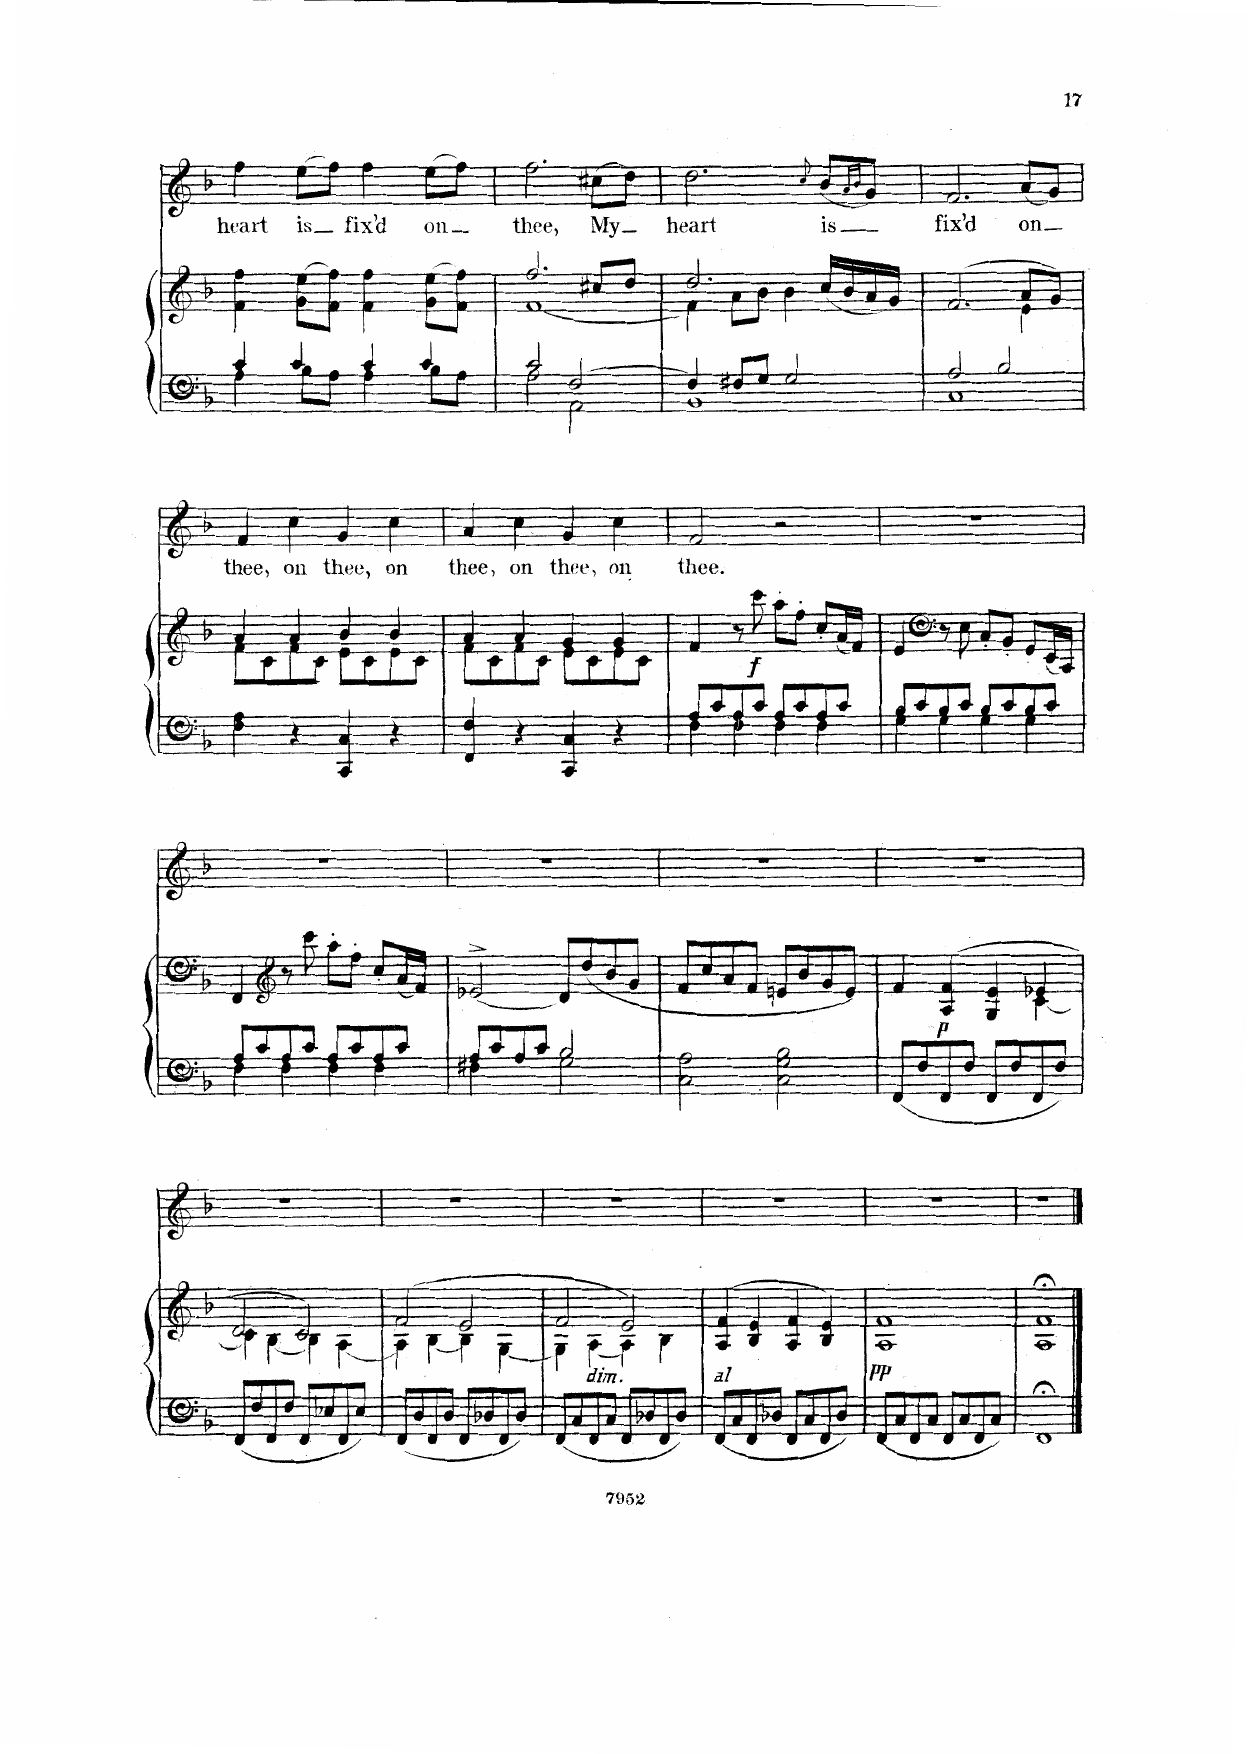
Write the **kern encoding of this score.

**kern	**kern	**dynam	**kern	**text
*part2	*part2	*part2	*part1	*part1
*staff3	*staff2	*staff2/3	*staff1	*staff1
*I"Piano	*	*	*I"Voice	*
*I'Pno	*	*	*	*
*clefF4	*clefG2	*	*clefG2	*
*k[b-]	*k[b-]	*	*k[b-]	*
*M4/4	*M4/4	*	*M4/4	*
*met(c)	*met(c)	*	*met(c)	*
=104	=104	=104	=104	=104
*^	*	*	*	*
4c/	4A\	4f\ 4ff\	.	4ff\	heart
4c/	8B-\L	(8g\ 8ee\L	.	(8ee\L	is
.	8A\J	8f\ 8ff\J)	.	8ff\J)	.
4c/	4A\	4f\ 4ff\	.	4ff\	fix’d
4c/	8B-\L	(8g\ 8ee\L	.	(8ee\L	on
.	8A\J	8f\ 8ff\J)	.	8ff\J)	.
=105	=105	=105	=105	=105	=105
*	*	*^	*	*	*
2c/	2A\	2.ff/	[1f	.	2.ff\	thee,
[2F/	2AA\	.	.	.	.	.
.	.	8cc#X/L	.	.	(8cc#X\L	My
.	.	8dd/J	.	.	8dd\J)	.
=106	=106	=106	=106	=106	=106	=106
4F/]	1BB-	2.dd/	4f\]	.	2.dd\	heart
8F#X/L	.	.	8a\L	.	.	.
8G/J	.	.	8b-\J	.	.	.
2G/	.	.	4b-\	.	.	.
.	.	.	.	.	8qcc/	.
.	.	(16cc/LL	4ryy	.	(8b-/L	is
.	.	16b-/	.	.	.	.
.	.	.	.	.	16qa/LL	.
.	.	.	.	.	16qb-/JJ	.
.	.	16a/	.	.	8g/J)	.
.	.	16g/JJ)	.	.	.	.
=107	=107	=107	=107	=107	=107	=107
2A/	1C	(2.f/	2.ryy	.	2.f/	fix’d
2B-/	.	.	.	.	.	.
.	.	8a/L	4e\	.	(8a/L	on
.	.	8g/J)	.	.	8g/J)	.
*v	*v	*	*	*	*	*
=108	=108	=108	=108	=108	=108
4F\ 4A\	4a/	8f\L	.	4f/	thee,
.	.	8c\	.	.	.
4r	4a/	8f\	.	4cc\	on
.	.	8c\J	.	.	.
4CC/ 4C/	4b-/	8e\L	.	4g/	thee,
.	.	8c\	.	.	.
4r	4b-/	8e\	.	4cc\	on
.	.	8c\J	.	.	.
=109	=109	=109	=109	=109	=109
4FF/ 4F/	4a/	8f\L	.	4a/	thee,
.	.	8c\	.	.	.
4r	4a/	8f\	.	4cc\	on
.	.	8c\J	.	.	.
4CC/ 4C/	4g/	8e\L	.	4g/	thee,
.	.	8c\	.	.	.
4r	4g/	8e\	.	4cc\	on
.	.	8c\J	.	.	.
*	*v	*v	*	*	*
=110	=110	=110	=110	=110
*^	*	*	*	*
8A/L	4F\	4f/	.	2f/	thee.
8c/	.	.	.	.	.
8A/	4F\	8r	.	.	.
!	!	!	!LO:DY:b	!	!
8c/J	.	8ccc\	f	.	.
8A/L	4F\	8aa'\L	.	2r	.
8c/	.	8ff'\J	.	.	.
8A/	4F\	8cc'/L	.	.	.
8c/J	.	(16a/L	.	.	.
.	.	16f/JJ)	.	.	.
=111	=111	=111	=111	=111	=111
8B-/L	4G\	4e/	.	1r	.
8c/	.	.	.	.	.
*	*	*clefF4	*	*	*
8B-/	4G\	8r	.	.	.
8c/J	.	8E\	.	.	.
8B-/L	4G\	8C'/L	.	.	.
8c/	.	8BB-'/J	.	.	.
8B-/	4G\	8GG'/L	.	.	.
8c/J	.	(16EE/L	.	.	.
.	.	16CC/JJ)	.	.	.
=112	=112	=112	=112	=112	=112
8A/L	4F\	4FF/	.	1r	.
8c/	.	.	.	.	.
*	*	*clefG2	*	*	*
8A/	4F\	8r	.	.	.
8c/J	.	8ccc\	.	.	.
8A/L	4F\	8aa'\L	.	.	.
8c/	.	8ff'\J	.	.	.
8A/	4F\	8cc'/L	.	.	.
8c/J	.	(16a/L	.	.	.
.	.	16f/JJ)	.	.	.
=113	=113	=113	=113	=113	=113
8A/L	4F#X\	(2e-X^>/	.	1r	.
8c/	.	.	.	.	.
8A/	4F#\	.	.	.	.
8c/J	.	.	.	.	.
2B-/	2G\	8d/L)	.	.	.
.	.	(<8dd/	.	.	.
.	.	8b-/	.	.	.
.	.	8g/J	.	.	.
*v	*v	*	*	*	*
=114	=114	=114	=114	=114
2C\ 2A\	8f/L	.	1r	.
.	8cc/	.	.	.
.	8a/	.	.	.
.	8f/J	.	.	.
2C\ 2G\ 2B-\	8en/L	.	.	.
.	8b-/	.	.	.
.	8g/	.	.	.
.	8e/J)	.	.	.
=115	=115	=115	=115	=115
*	*^	*	*	*
8FF/L	4f/	2.ryy	.	1r	.
8F/	.	.	.	.	.
!	!	!	!LO:DY:b	!	!
8FF/	(4A/ 4f/	.	p	.	.
8F/J	.	.	.	.	.
8FF/L	4G/ 4e/	.	.	.	.
8F/	.	.	.	.	.
8FF/	4e-X/	[4c\	.	.	.
8F/J	.	.	.	.	.
=116	=116	=116	=116	=116	=116
8FF/L	2d/	4c\]	.	1r	.
8F/	.	.	.	.	.
8FF/	.	[4B-\	.	.	.
8F/J	.	.	.	.	.
8FF/L	2c/)	4B-\]	.	.	.
8E-X/	.	.	.	.	.
8FF/	.	[4A\	.	.	.
8E-/J	.	.	.	.	.
=117	=117	=117	=117	=117	=117
8FF/L	(2f/	4A\]	.	1r	.
8D/	.	.	.	.	.
8FF/	.	[4B-\	.	.	.
8D/J	.	.	.	.	.
8FF/L	2e/	4B-\]	.	.	.
8D-X/	.	.	.	.	.
8FF/	.	[4G\	.	.	.
8D-/J	.	.	.	.	.
=118	=118	=118	=118	=118	=118
8FF/L	2f/	4G\]	.	1r	.
8C/	.	.	.	.	.
!	!	!LO:TX:b:i:t=dim.     al	!	!	!
8FF/	.	[4A\	.	.	.
8C/J	.	.	.	.	.
8FF/L	2e/)	4A\]	.	.	.
8D-X/	.	.	.	.	.
8FF/	.	4B-\	.	.	.
8D-/J	.	.	.	.	.
*	*v	*v	*	*	*
=119	=119	=119	=119	=119
8FF/L	(>4A/ 4f/	.	1r	.
8C/	.	.	.	.
8FF/	4B-/ 4e/	.	.	.
8D-X/J	.	.	.	.
8FF/L	4A/ 4f/	.	.	.
8C/	.	.	.	.
8FF/	4B-/ 4e/)	.	.	.
8D-/J	.	.	.	.
=120	=120	=120	=120	=120
!	!	!LO:DY:b	!	!
8FF/L	1A 1f	pp	1r	.
8C/	.	.	.	.
8FF/	.	.	.	.
8C/J	.	.	.	.
8FF/L	.	.	.	.
8C/	.	.	.	.
8FF/	.	.	.	.
8C/J	.	.	.	.
=121	=121	=121	=121	=121
1FF;<	1A;< 1f;<	.	1r	.
==	==	==	==	==
*-	*-	*-	*-	*-
